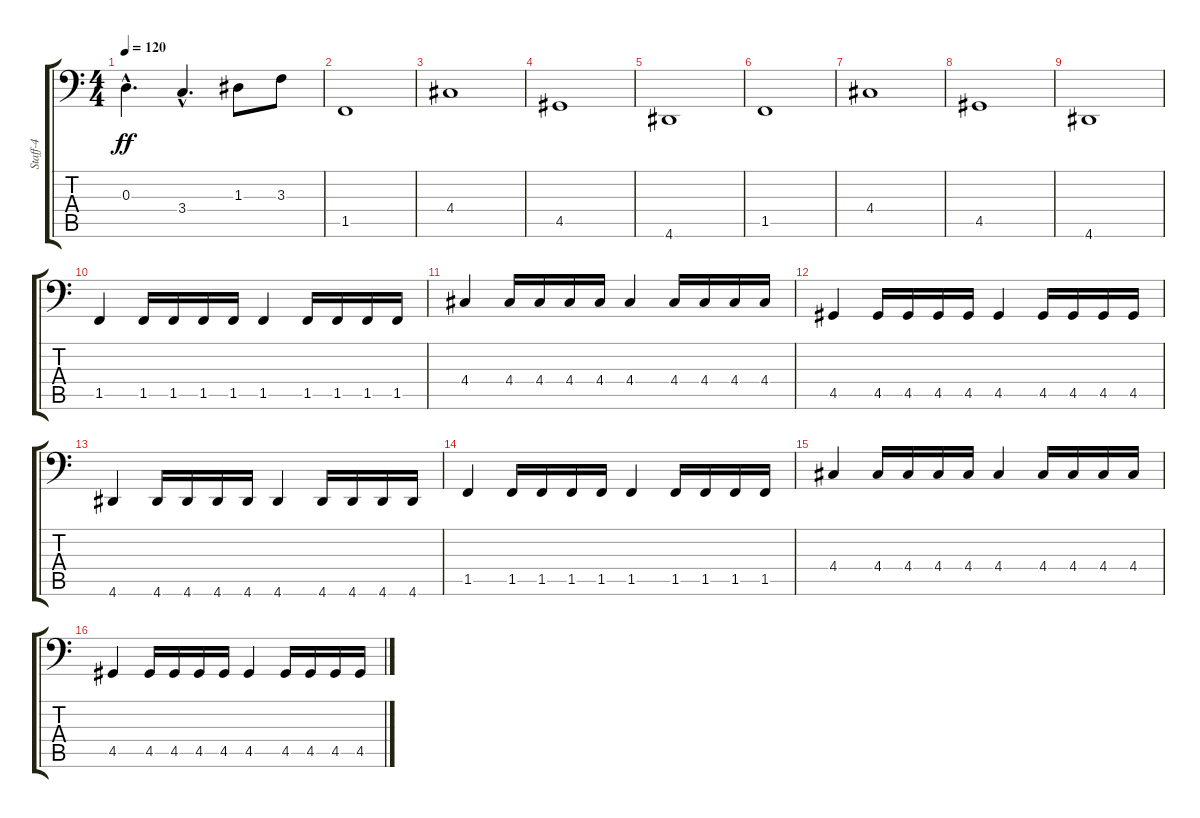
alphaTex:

\track ("Staff-4" "Staff-4") {instrument electricbassfinger}
\staff {score tabs}
\tuning (C3 G2 D2 A1 E1 B0) {hide}
\ts (4 4)
\tempo 120
\clef f4
\ks c
0.3{hac}.4{d dy ff} 3.4{hac}.4{d} 1.3.8 3.3.8 |
1.5.1 |
4.4.1 |
4.5.1 |
4.6.1 |
1.5.1 |
4.4.1 |
4.5.1 |
4.6.1 |
1.5.4 1.5.16 1.5.16 1.5.16 1.5.16 1.5.4 1.5.16 1.5.16 1.5.16 1.5.16 |
4.4.4 4.4.16 4.4.16 4.4.16 4.4.16 4.4.4 4.4.16 4.4.16 4.4.16 4.4.16 |
4.5.4 4.5.16 4.5.16 4.5.16 4.5.16 4.5.4 4.5.16 4.5.16 4.5.16 4.5.16 |
4.6.4 4.6.16 4.6.16 4.6.16 4.6.16 4.6.4 4.6.16 4.6.16 4.6.16 4.6.16 |
1.5.4 1.5.16 1.5.16 1.5.16 1.5.16 1.5.4 1.5.16 1.5.16 1.5.16 1.5.16 |
4.4.4 4.4.16 4.4.16 4.4.16 4.4.16 4.4.4 4.4.16 4.4.16 4.4.16 4.4.16 |
4.5.4 4.5.16 4.5.16 4.5.16 4.5.16 4.5.4 4.5.16 4.5.16 4.5.16 4.5.16
